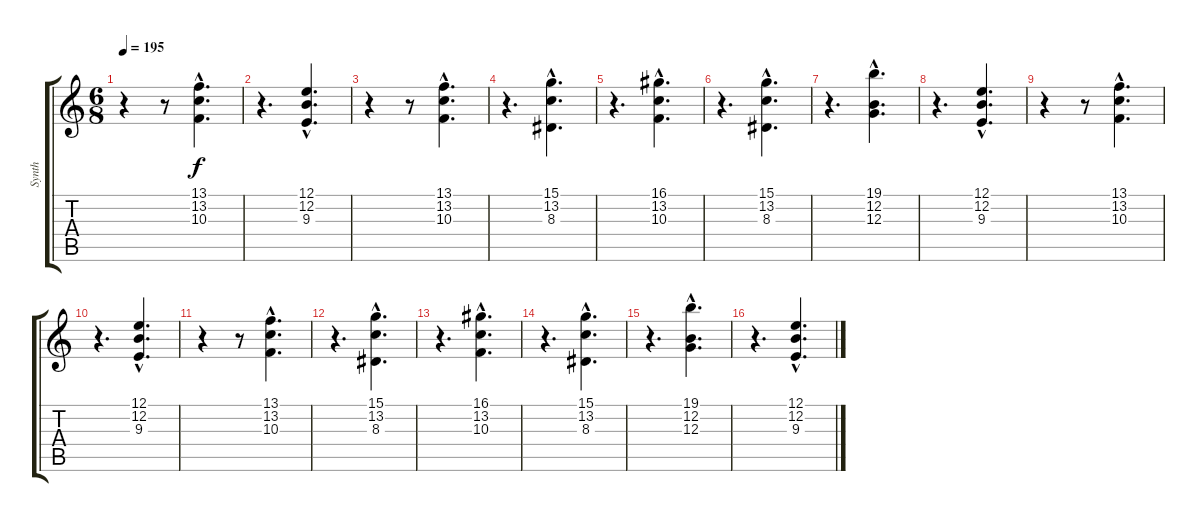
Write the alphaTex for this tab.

\track ("Synth" "Synth") {instrument stringensemble1}
\staff {score tabs}
\tuning (E4 B3 G3 D3 A2 E2) {hide}
\ts (6 8)
\tempo 195
\clef g2
\ks c
r.4{dy f} r.8 (13.1{hac} 13.2{hac} 10.3{hac}).4{d} |
r.4{d} (12.1{hac} 12.2{hac} 9.3{hac}).4{d} |
r.4 r.8 (13.1{hac} 13.2{hac} 10.3{hac}).4{d} |
r.4{d} (15.1{hac} 13.2{hac} 8.3{hac}).4{d} |
r.4{d} (16.1{hac} 13.2{hac} 10.3{hac}).4{d} |
r.4{d} (15.1{hac} 13.2{hac} 8.3{hac}).4{d} |
r.4{d} (19.1{hac} 12.2{hac} 12.3{hac}).4{d} |
r.4{d volume 10} (12.1{hac} 12.2{hac} 9.3{hac}).4{d} |
r.4 r.8 (13.1{hac} 13.2{hac} 10.3{hac}).4{d} |
r.4{d} (12.1{hac} 12.2{hac} 9.3{hac}).4{d} |
r.4 r.8 (13.1{hac} 13.2{hac} 10.3{hac}).4{d} |
r.4{d} (15.1{hac} 13.2{hac} 8.3{hac}).4{d} |
r.4{d} (16.1{hac} 13.2{hac} 10.3{hac}).4{d} |
r.4{d} (15.1{hac} 13.2{hac} 8.3{hac}).4{d} |
r.4{d} (19.1{hac} 12.2{hac} 12.3{hac}).4{d} |
r.4{d volume 10} (12.1{hac} 12.2{hac} 9.3{hac}).4{d}
